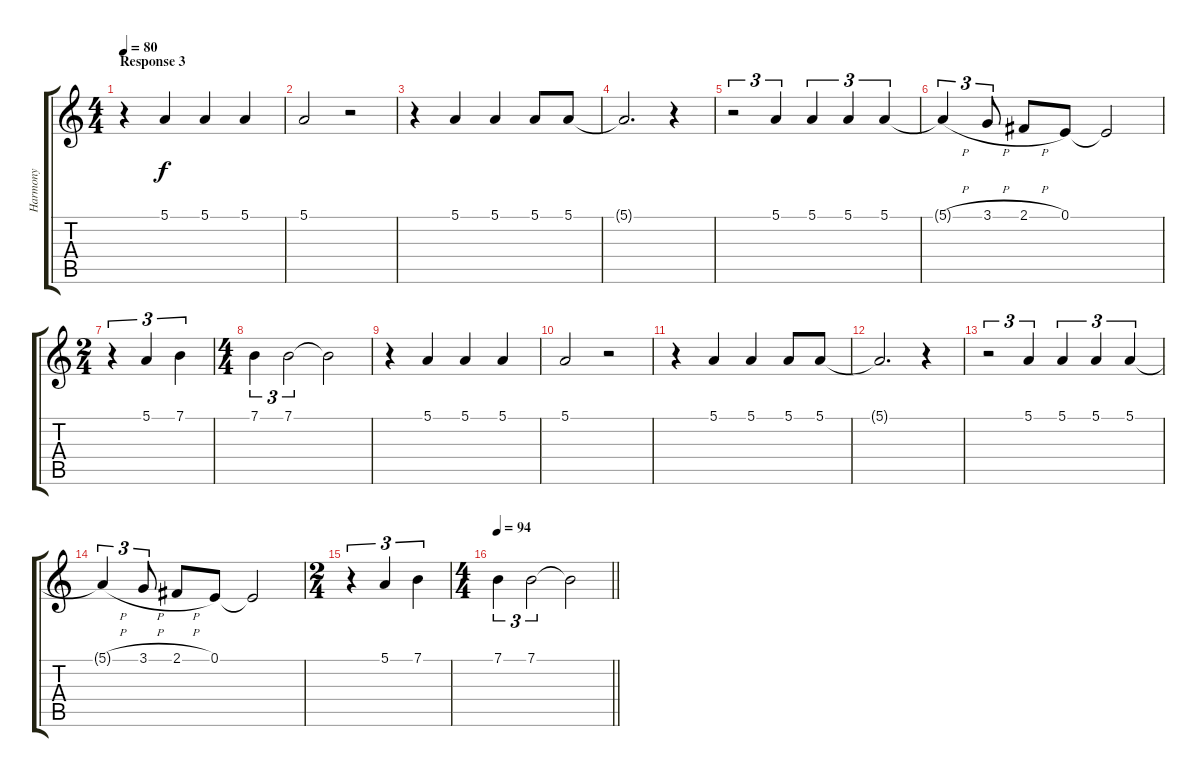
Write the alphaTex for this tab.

\track ("Harmony" "Harmony") {instrument brightacousticpiano}
\staff {score tabs}
\tuning (E4 B3 G3 D3 A2 E2) {hide}
\ts (4 4)
\section ("" "Response 3")
\tempo 80
\clef g2
\ks c
r.4{dy f} 5.1.4 5.1.4 5.1.4 |
5.1.2 r.2 |
r.4 5.1.4 5.1.4 5.1.8 5.1.8 |
5.1{t}.2{d} r.4 |
r.2{tu (3 2)} 5.1.4{tu (3 2)} 5.1.4{tu (3 2)} 5.1.4{tu (3 2)} 5.1.4{tu (3 2)} |
5.1{h t}.4{tu (3 2)} 3.1{h}.8{tu (3 2)} 2.1{h}.8 0.1.8 0.1{t}.2 |
\ts (2 4)
r.4{tu (3 2)} 5.1.4{tu (3 2)} 7.1.4{tu (3 2)} |
\ts (4 4)
7.1.4{tu (3 2)} 7.1.2{tu (3 2)} 7.1{t}.2 |
r.4 5.1.4 5.1.4 5.1.4 |
5.1.2 r.2 |
r.4 5.1.4 5.1.4 5.1.8 5.1.8 |
5.1{t}.2{d} r.4 |
r.2{tu (3 2)} 5.1.4{tu (3 2)} 5.1.4{tu (3 2)} 5.1.4{tu (3 2)} 5.1.4{tu (3 2)} |
5.1{h t}.4{tu (3 2)} 3.1{h}.8{tu (3 2)} 2.1{h}.8 0.1.8 0.1{t}.2 |
\ts (2 4)
r.4{tu (3 2)} 5.1.4{tu (3 2)} 7.1.4{tu (3 2)} |
\ts (4 4)
\tempo 94
\barLineRight lightlight
7.1.4{tu (3 2)} 7.1.2{tu (3 2)} 7.1{t}.2
